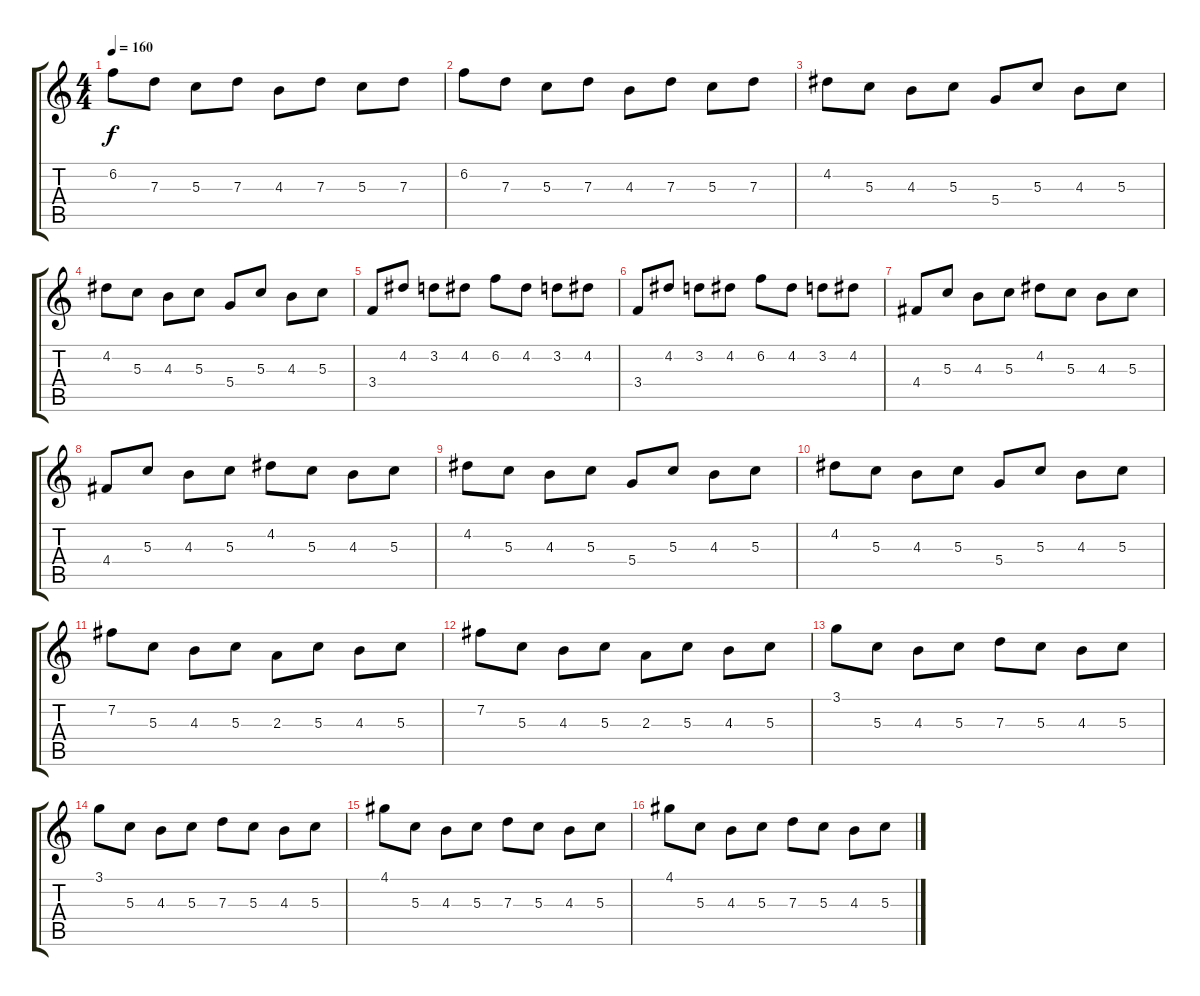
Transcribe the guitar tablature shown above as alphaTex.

\track "" {instrument overdrivenguitar}
\staff {score tabs}
\tuning (E4 B3 G3 D3 A2 E2) {hide}
\ts (4 4)
\tempo 160
\clef g2
\ks c
6.2.8{dy f} 7.3.8 5.3.8 7.3.8 4.3.8 7.3.8 5.3.8 7.3.8 |
6.2.8 7.3.8 5.3.8 7.3.8 4.3.8 7.3.8 5.3.8 7.3.8 |
4.2.8 5.3.8 4.3.8 5.3.8 5.4.8 5.3.8 4.3.8 5.3.8 |
4.2.8 5.3.8 4.3.8 5.3.8 5.4.8 5.3.8 4.3.8 5.3.8 |
3.4.8 4.2.8 3.2.8 4.2.8 6.2.8 4.2.8 3.2.8 4.2.8 |
3.4.8 4.2.8 3.2.8 4.2.8 6.2.8 4.2.8 3.2.8 4.2.8 |
4.4.8 5.3.8 4.3.8 5.3.8 4.2.8 5.3.8 4.3.8 5.3.8 |
4.4.8 5.3.8 4.3.8 5.3.8 4.2.8 5.3.8 4.3.8 5.3.8 |
4.2.8 5.3.8 4.3.8 5.3.8 5.4.8 5.3.8 4.3.8 5.3.8 |
4.2.8 5.3.8 4.3.8 5.3.8 5.4.8 5.3.8 4.3.8 5.3.8 |
7.2.8 5.3.8 4.3.8 5.3.8 2.3.8 5.3.8 4.3.8 5.3.8 |
7.2.8 5.3.8 4.3.8 5.3.8 2.3.8 5.3.8 4.3.8 5.3.8 |
3.1.8 5.3.8 4.3.8 5.3.8 7.3.8 5.3.8 4.3.8 5.3.8 |
3.1.8 5.3.8 4.3.8 5.3.8 7.3.8 5.3.8 4.3.8 5.3.8 |
4.1.8 5.3.8 4.3.8 5.3.8 7.3.8 5.3.8 4.3.8 5.3.8 |
4.1.8 5.3.8 4.3.8 5.3.8 7.3.8 5.3.8 4.3.8 5.3.8
